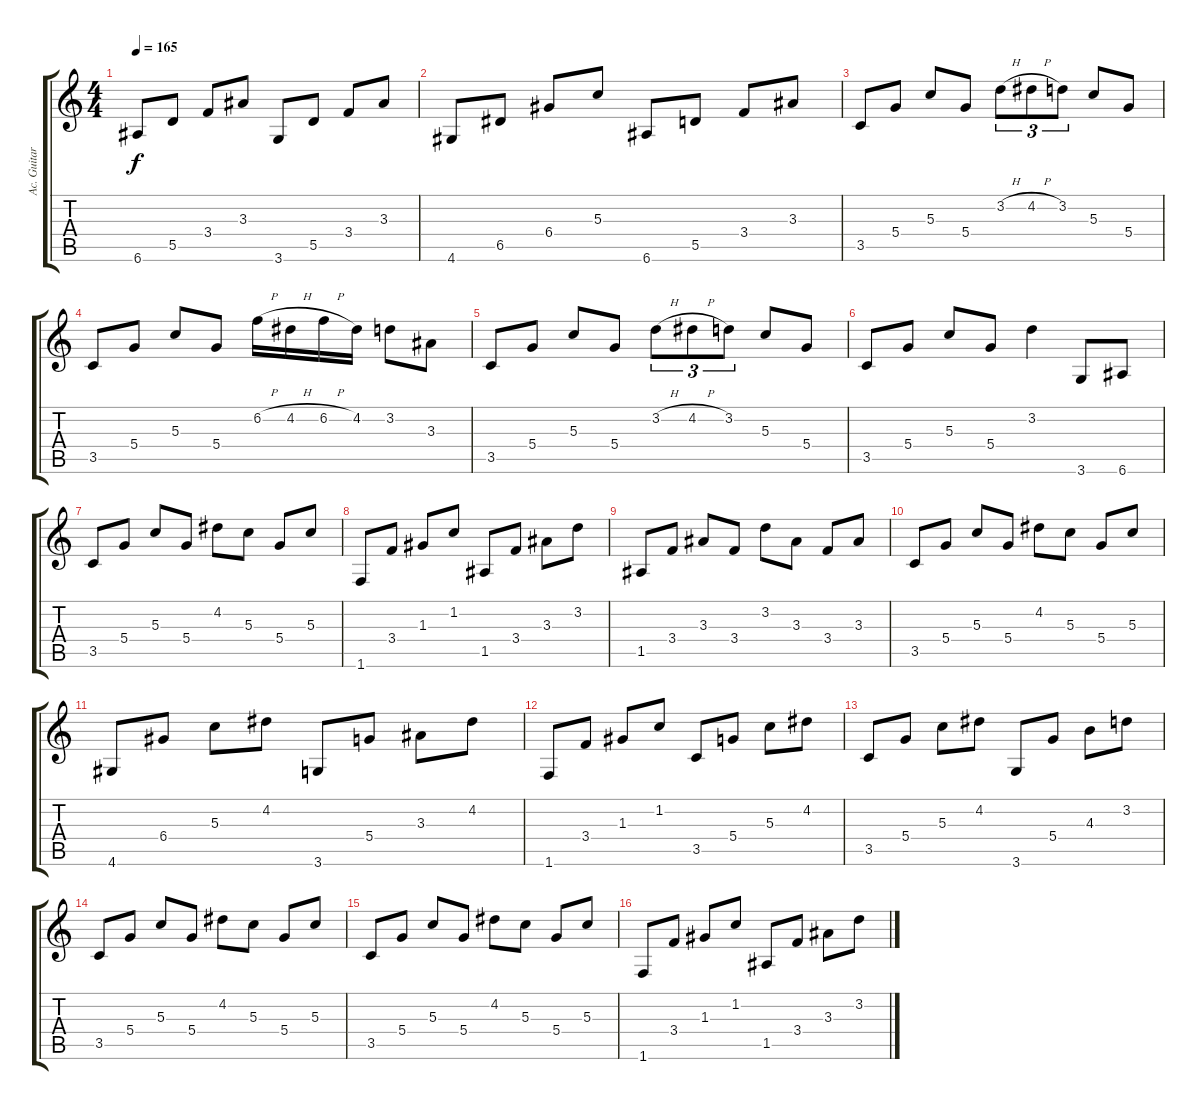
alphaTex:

\track ("Ac. Guitar 2" "Ac. Guitar") {instrument acousticguitarsteel}
\staff {score tabs}
\tuning (E4 B3 G3 D3 A2 E2) {hide}
\ts (4 4)
\tempo 165
\clef g2
\ks c
6.6.8{dy f} 5.5.8 3.4.8 3.3.8 3.6.8 5.5.8 3.4.8 3.3.8 |
4.6.8 6.5.8 6.4.8 5.3.8 6.6.8 5.5.8 3.4.8 3.3.8 |
3.5.8 5.4.8 5.3.8 5.4.8 3.2{h}.8{tu (3 2)} 4.2{h}.8{tu (3 2)} 3.2.8{tu (3 2)} 5.3.8 5.4.8 |
3.5.8 5.4.8 5.3.8 5.4.8 6.2{h}.16 4.2{h}.16 6.2{h}.16 4.2.16 3.2.8 3.3.8 |
3.5.8 5.4.8 5.3.8 5.4.8 3.2{h}.8{tu (3 2)} 4.2{h}.8{tu (3 2)} 3.2.8{tu (3 2)} 5.3.8 5.4.8 |
3.5.8 5.4.8 5.3.8 5.4.8 3.2.4 3.6.8 6.6.8 |
3.5.8 5.4.8 5.3.8 5.4.8 4.2.8 5.3.8 5.4.8 5.3.8 |
1.6.8 3.4.8 1.3.8 1.2.8 1.5.8 3.4.8 3.3.8 3.2.8 |
1.5.8 3.4.8 3.3.8 3.4.8 3.2.8 3.3.8 3.4.8 3.3.8 |
3.5.8 5.4.8 5.3.8 5.4.8 4.2.8 5.3.8 5.4.8 5.3.8 |
4.6.8 6.4.8 5.3.8 4.2.8 3.6.8 5.4.8 3.3.8 4.2.8 |
1.6.8 3.4.8 1.3.8 1.2.8 3.5.8 5.4.8 5.3.8 4.2.8 |
3.5.8 5.4.8 5.3.8 4.2.8 3.6.8 5.4.8 4.3.8 3.2.8 |
3.5.8 5.4.8 5.3.8 5.4.8 4.2.8 5.3.8 5.4.8 5.3.8 |
3.5.8 5.4.8 5.3.8 5.4.8 4.2.8 5.3.8 5.4.8 5.3.8 |
1.6.8 3.4.8 1.3.8 1.2.8 1.5.8 3.4.8 3.3.8 3.2.8
